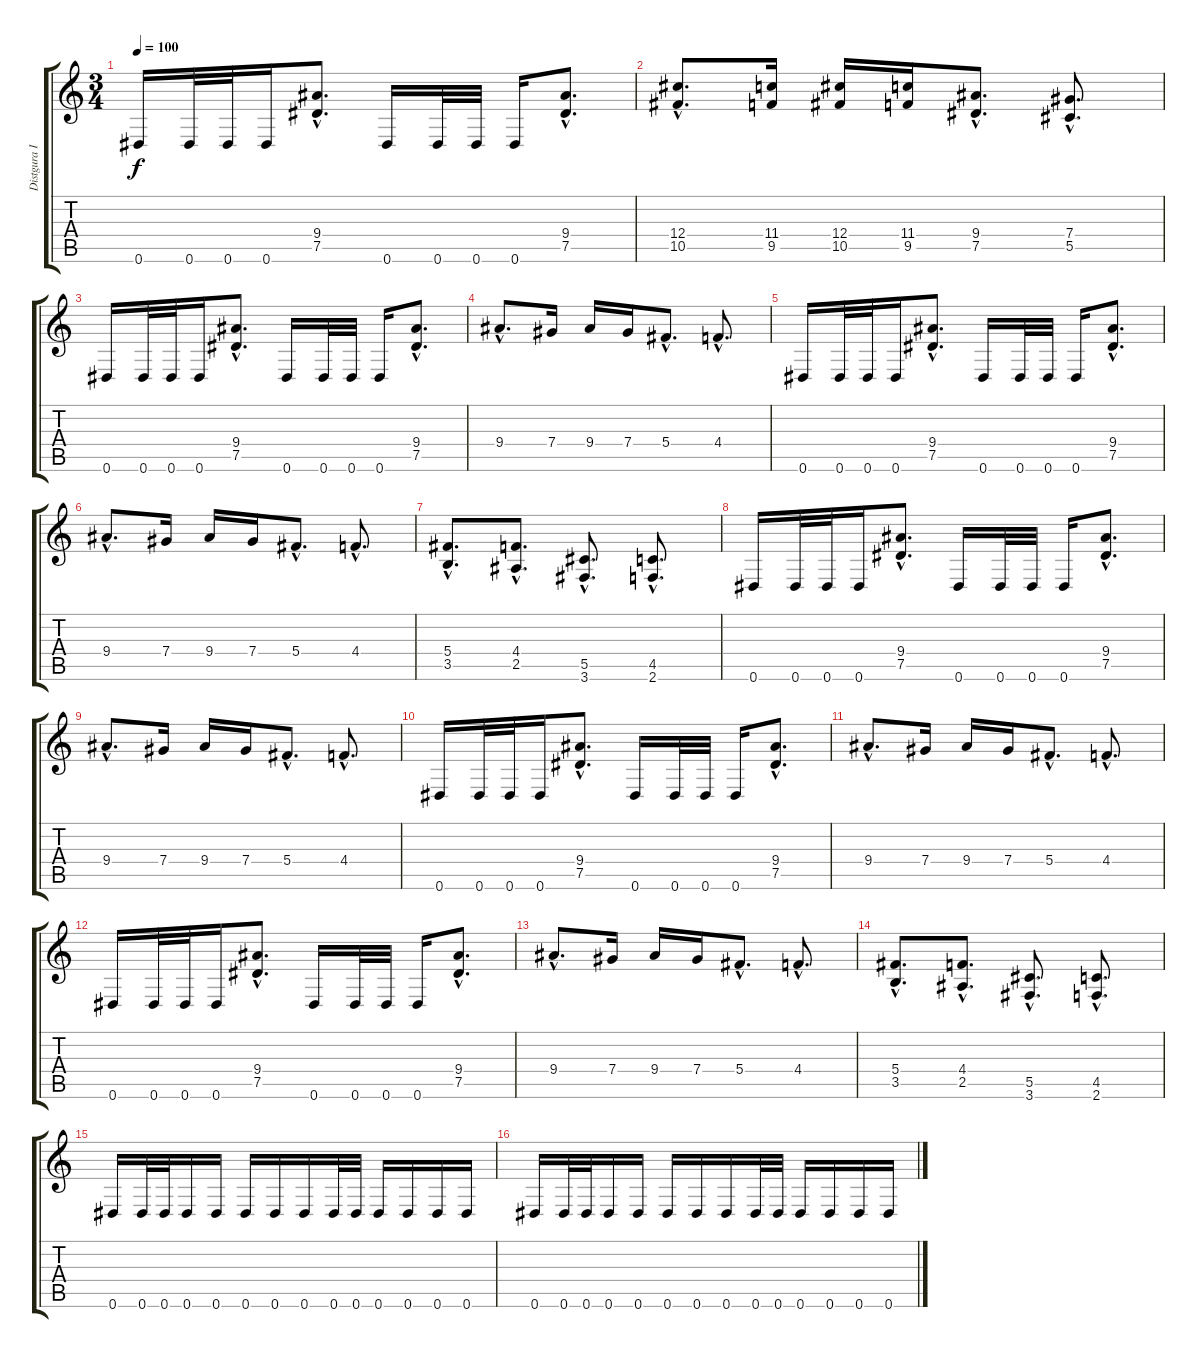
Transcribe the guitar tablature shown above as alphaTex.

\track ("Distgura II [Rythm/Lead]" "Distgura I") {instrument distortionguitar}
\staff {score tabs}
\tuning (Eb4 Bb3 Gb3 Db3 Ab2 Eb2) {hide}
\ts (3 4)
\tempo 100
\clef g2
\ks c
0.6.16{dy f instrument distortionguitar} 0.6.32 0.6.32 0.6.16 (9.4{hac} 7.5{hac}).8{d} 0.6.16 0.6.32 0.6.32 0.6.16 (9.4{hac} 7.5{hac}).8{d} |
(12.4{hac} 10.5{hac}).8{d} (11.4 9.5).16 (12.4 10.5).16 (11.4 9.5).16 (9.4{hac} 7.5{hac}).8{d} (7.4{hac} 5.5{hac}).8{d} |
0.6.16 0.6.32 0.6.32 0.6.16 (9.4{hac} 7.5{hac}).8{d} 0.6.16 0.6.32 0.6.32 0.6.16 (9.4{hac} 7.5{hac}).8{d} |
9.4{hac}.8{d} 7.4.16 9.4.16 7.4.16 5.4{hac}.8{d} 4.4{hac}.8{d} |
0.6.16 0.6.32 0.6.32 0.6.16 (9.4{hac} 7.5{hac}).8{d} 0.6.16 0.6.32 0.6.32 0.6.16 (9.4{hac} 7.5{hac}).8{d} |
9.4{hac}.8{d} 7.4.16 9.4.16 7.4.16 5.4{hac}.8{d} 4.4{hac}.8{d} |
(5.4{hac} 3.5{hac}).8{d} (4.4{hac} 2.5{hac}).8{d} (5.5{hac} 3.6{hac}).8{d} (4.5{hac} 2.6{hac}).8{d} |
0.6.16 0.6.32 0.6.32 0.6.16 (9.4{hac} 7.5{hac}).8{d} 0.6.16 0.6.32 0.6.32 0.6.16 (9.4{hac} 7.5{hac}).8{d} |
9.4{hac}.8{d} 7.4.16 9.4.16 7.4.16 5.4{hac}.8{d} 4.4{hac}.8{d} |
0.6.16 0.6.32 0.6.32 0.6.16 (9.4{hac} 7.5{hac}).8{d} 0.6.16 0.6.32 0.6.32 0.6.16 (9.4{hac} 7.5{hac}).8{d} |
9.4{hac}.8{d} 7.4.16 9.4.16 7.4.16 5.4{hac}.8{d} 4.4{hac}.8{d} |
0.6.16 0.6.32 0.6.32 0.6.16 (9.4{hac} 7.5{hac}).8{d} 0.6.16 0.6.32 0.6.32 0.6.16 (9.4{hac} 7.5{hac}).8{d} |
9.4{hac}.8{d} 7.4.16 9.4.16 7.4.16 5.4{hac}.8{d} 4.4{hac}.8{d} |
(5.4{hac} 3.5{hac}).8{d} (4.4{hac} 2.5{hac}).8{d} (5.5{hac} 3.6{hac}).8{d} (4.5{hac} 2.6{hac}).8{d} |
0.6.16 0.6.32 0.6.32 0.6.16 0.6.16 0.6.16 0.6.16 0.6.16 0.6.32 0.6.32 0.6.16 0.6.16 0.6.16 0.6.16 |
0.6.16 0.6.32 0.6.32 0.6.16 0.6.16 0.6.16 0.6.16 0.6.16 0.6.32 0.6.32 0.6.16 0.6.16 0.6.16 0.6.16
